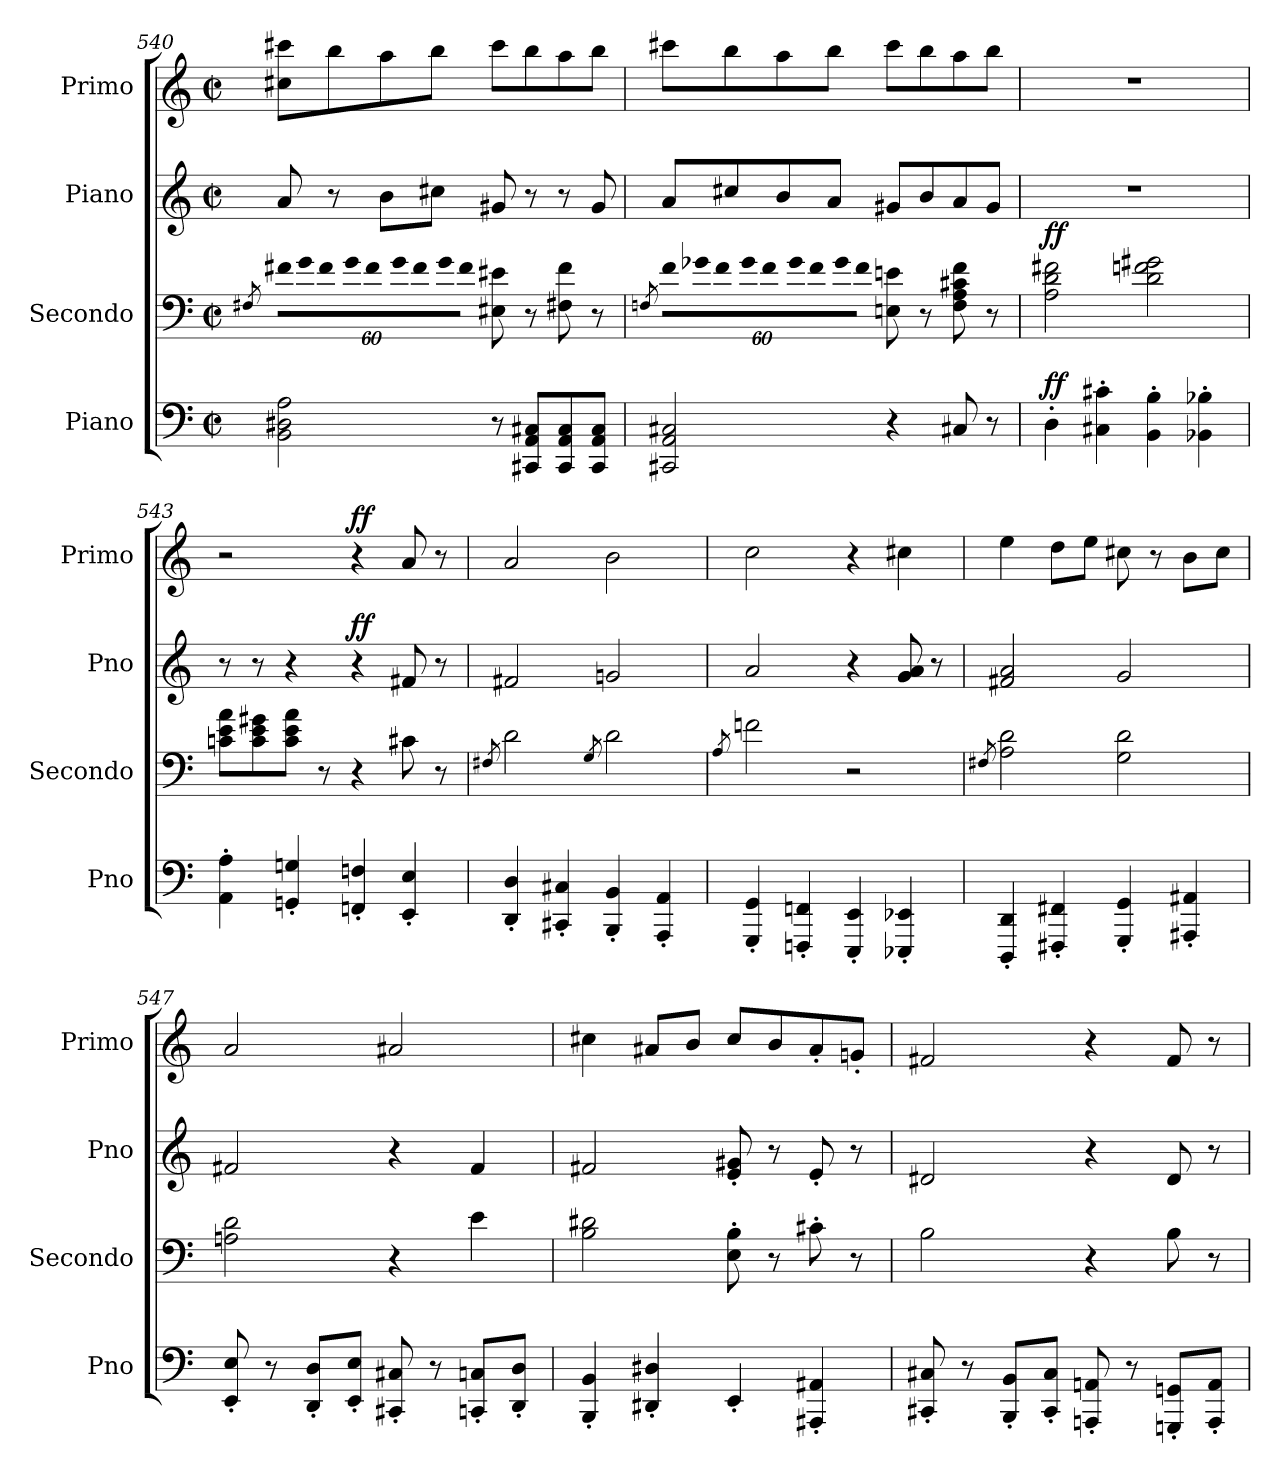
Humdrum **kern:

**kern	**dynam	**kern	**dynam	**kern	**dynam	**kern	**dynam
*part4	*part4	*part3	*part3	*part2	*part2	*part1	*part1
*staff4	*staff4	*staff3	*staff3	*staff2	*staff2	*staff1	*staff1
*I"Piano	*	*I"Secondo	*	*I"Piano	*	*I"Primo	*
*I'Pno	*	*I'Secondo	*	*I'Pno	*	*I'Primo	*
!!LO:PB:g=z
*clefF4	*	*clefF4	*	*clefG2	*	*clefG2	*
*k[]	*	*k[]	*	*k[]	*	*k[]	*
*C:	*	*C:	*	*C:	*	*C:	*
*M2/2	*	*M2/2	*	*M2/2	*	*M2/2	*
*met(c|)	*	*met(c|)	*	*met(c|)	*	*met(c|)	*
=540	=540	=540	=540	=540	=540	=540	=540
.	.	8qF#X/	.	.	.	.	.
*	*	*Xbrackettup	*	*	*	*	*
!	!	!LO:N:vis=16	!	!	!	!	!
2BB\ 2D#X\ 2A\	.	960%53f#X\LL	.	8a/	.	8cc#X\ 8ccc#X\L	.
!	!	!LO:N:vis=16	!	!	!	!	!
.	.	960%53g\	.	.	.	.	.
!	!	!LO:N:vis=16	!	!	!	!	!
.	.	960%53f#\	.	.	.	.	.
.	.	.	.	8r	.	8bb\	.
!	!	!LO:N:vis=16	!	!	!	!	!
.	.	960%53g\	.	.	.	.	.
!	!	!LO:N:vis=16	!	!	!	!	!
.	.	960%53f#\	.	.	.	.	.
.	.	.	.	8b\L	.	8aa\	.
!	!	!LO:N:vis=16	!	!	!	!	!
.	.	960%53g\	.	.	.	.	.
!	!	!LO:N:vis=16	!	!	!	!	!
.	.	960%53f#\	.	.	.	.	.
.	.	.	.	8cc#X\J	.	8bb\J	.
!	!	!LO:N:vis=16	!	!	!	!	!
.	.	960%53g\	.	.	.	.	.
!	!	!LO:N:vis=16	!	!	!	!	!
.	.	960%53f#\JJ	.	.	.	.	.
.	.	320ryy	.	.	.	.	.
8r	.	8E#X\ 8e#X\	.	8g#X/	.	8ccc#\L	.
8CC#X/ 8AA/ 8C#X/L	.	8r	.	8r	.	8bb\	.
8CC#/ 8AA/ 8C#/	.	8F#\ 8f#\	.	8r	.	8aa\	.
8CC#/ 8AA/ 8C#/J	.	8r	.	8g#/	.	8bb\J	.
!!LO:PB:g=z
=541	=541	=541	=541	=541	=541	=541	=541
.	.	8qFn/	.	.	.	.	.
!	!	!LO:N:vis=16	!	!	!	!	!
2CC#X/ 2AA/ 2C#X/	.	960%53f\LL	.	8a/L	.	8ccc#X\L	.
!	!	!LO:N:vis=16	!	!	!	!	!
.	.	960%53g-X\	.	.	.	.	.
!	!	!LO:N:vis=16	!	!	!	!	!
.	.	960%53f\	.	.	.	.	.
.	.	.	.	8cc#X/	.	8bb\	.
!	!	!LO:N:vis=16	!	!	!	!	!
.	.	960%53g-\	.	.	.	.	.
!	!	!LO:N:vis=16	!	!	!	!	!
.	.	960%53f\	.	.	.	.	.
.	.	.	.	8b/	.	8aa\	.
!	!	!LO:N:vis=16	!	!	!	!	!
.	.	960%53g-\	.	.	.	.	.
!	!	!LO:N:vis=16	!	!	!	!	!
.	.	960%53f\	.	.	.	.	.
.	.	.	.	8a/J	.	8bb\J	.
!	!	!LO:N:vis=16	!	!	!	!	!
.	.	960%53g-\	.	.	.	.	.
!	!	!LO:N:vis=16	!	!	!	!	!
.	.	960%53f\JJ	.	.	.	.	.
.	.	320ryy	.	.	.	.	.
4r	.	8En\ 8en\	.	8g#X/L	.	8ccc#\L	.
.	.	8r	.	8b/	.	8bb\	.
8C#X/	.	8F\ 8A\ 8c#X\ 8f\	.	8a/	.	8aa\	.
8r	.	8r	.	8g#/J	.	8bb\J	.
=542	=542	=542	=542	=542	=542	=542	=542
!	!LO:DY:a	!	!LO:DY:a	!	!	!	!
4D'\	ff	2A\ 2d\ 2f#X\	ff	1r	.	1r	.
4C#X\' 4c#X\'	.	.	.	.	.	.	.
4BB\' 4B\'	.	2d\ 2fn\ 2g#X\	.	.	.	.	.
4BB-X\' 4B-X\'	.	.	.	.	.	.	.
=543	=543	=543	=543	=543	=543	=543	=543
4AA\' 4A\'	.	8cn\ 8e\ 8a\L	.	8r	.	2r	.
.	.	8c\ 8e\ 8g#X\	.	8r	.	.	.
4GGn/' 4Gn/'	.	8c\ 8e\ 8a\J	.	4r	.	.	.
.	.	8r	.	.	.	.	.
!	!	!	!	!	!LO:DY:a	!	!LO:DY:a
4FFn/' 4Fn/'	.	4r	.	4r	ff	4r	ff
4EE/' 4E/'	.	8c#X\	.	8f#X/	.	8a/	.
.	.	8r	.	8r	.	8r	.
=544	=544	=544	=544	=544	=544	=544	=544
.	.	8qF#X/	.	.	.	.	.
4DD/' 4D/'	.	2d\	.	2f#X/	.	2a/	.
4CC#X/' 4C#X/'	.	.	.	.	.	.	.
.	.	8qG/	.	.	.	.	.
4BBB/' 4BB/'	.	2d\	.	2gn/	.	2b\	.
4AAA/' 4AA/'	.	.	.	.	.	.	.
=545	=545	=545	=545	=545	=545	=545	=545
.	.	8qA/	.	.	.	.	.
4GGG/' 4GG/'	.	2fn\	.	2a/	.	2cc\	.
4FFFn/' 4FFn/'	.	.	.	.	.	.	.
4EEE/' 4EE/'	.	2r	.	4r	.	4r	.
4EEE-X/' 4EE-X/'	.	.	.	8g/ 8a/	.	4cc#X\	.
.	.	.	.	8r	.	.	.
!!LO:PB:g=z
=546	=546	=546	=546	=546	=546	=546	=546
.	.	8qF#X/	.	.	.	.	.
4DDD/' 4DD/'	.	2A\ 2d\	.	2f#X/ 2a/	.	4ee\	.
4FFF#X/' 4FF#X/'	.	.	.	.	.	8dd\L	.
.	.	.	.	.	.	8ee\J	.
4GGG/' 4GG/'	.	2G\ 2d\	.	2g/	.	8cc#X\	.
.	.	.	.	.	.	8r	.
4AAA#X/' 4AA#X/'	.	.	.	.	.	8b\L	.
.	.	.	.	.	.	8cc#\J	.
=547	=547	=547	=547	=547	=547	=547	=547
8EE/' 8E/'	.	2An\ 2d\	.	2f#X/	.	2a/	.
8r	.	.	.	.	.	.	.
8DD/' 8D/'L	.	.	.	.	.	.	.
8EE/' 8E/'J	.	.	.	.	.	.	.
8CC#X/' 8C#X/'	.	4r	.	4r	.	2a#X/	.
8r	.	.	.	.	.	.	.
8CCn/' 8Cn/'L	.	4e\	.	4f#/	.	.	.
8DD/' 8D/'J	.	.	.	.	.	.	.
=548	=548	=548	=548	=548	=548	=548	=548
4BBB/' 4BB/'	.	2B\ 2d#X\	.	2f#X/	.	4cc#X\	.
4DD#X/' 4D#X/'	.	.	.	.	.	8a#X/L	.
.	.	.	.	.	.	8b/J	.
4EE'/	.	8E\' 8B\'	.	8e/' 8g#X/'	.	8cc#/L	.
.	.	8r	.	8r	.	8b/	.
4AAA#X/' 4AA#X/'	.	8c#X'\	.	8e'/	.	8a#'/	.
.	.	8r	.	8r	.	8gn'/J	.
=549	=549	=549	=549	=549	=549	=549	=549
8CC#X/' 8C#X/'	.	2B\	.	2d#X/	.	2f#X/	.
8r	.	.	.	.	.	.	.
8BBB/' 8BB/'L	.	.	.	.	.	.	.
8CC#/' 8C#/'J	.	.	.	.	.	.	.
8AAAn/' 8AAn/'	.	4r	.	4r	.	4r	.
8r	.	.	.	.	.	.	.
8GGGn/' 8GGn/'L	.	8B\	.	8d#/	.	8f#/	.
8AAA/' 8AA/'J	.	8r	.	8r	.	8r	.
=	=	=	=	=	=	=	=
*-	*-	*-	*-	*-	*-	*-	*-
